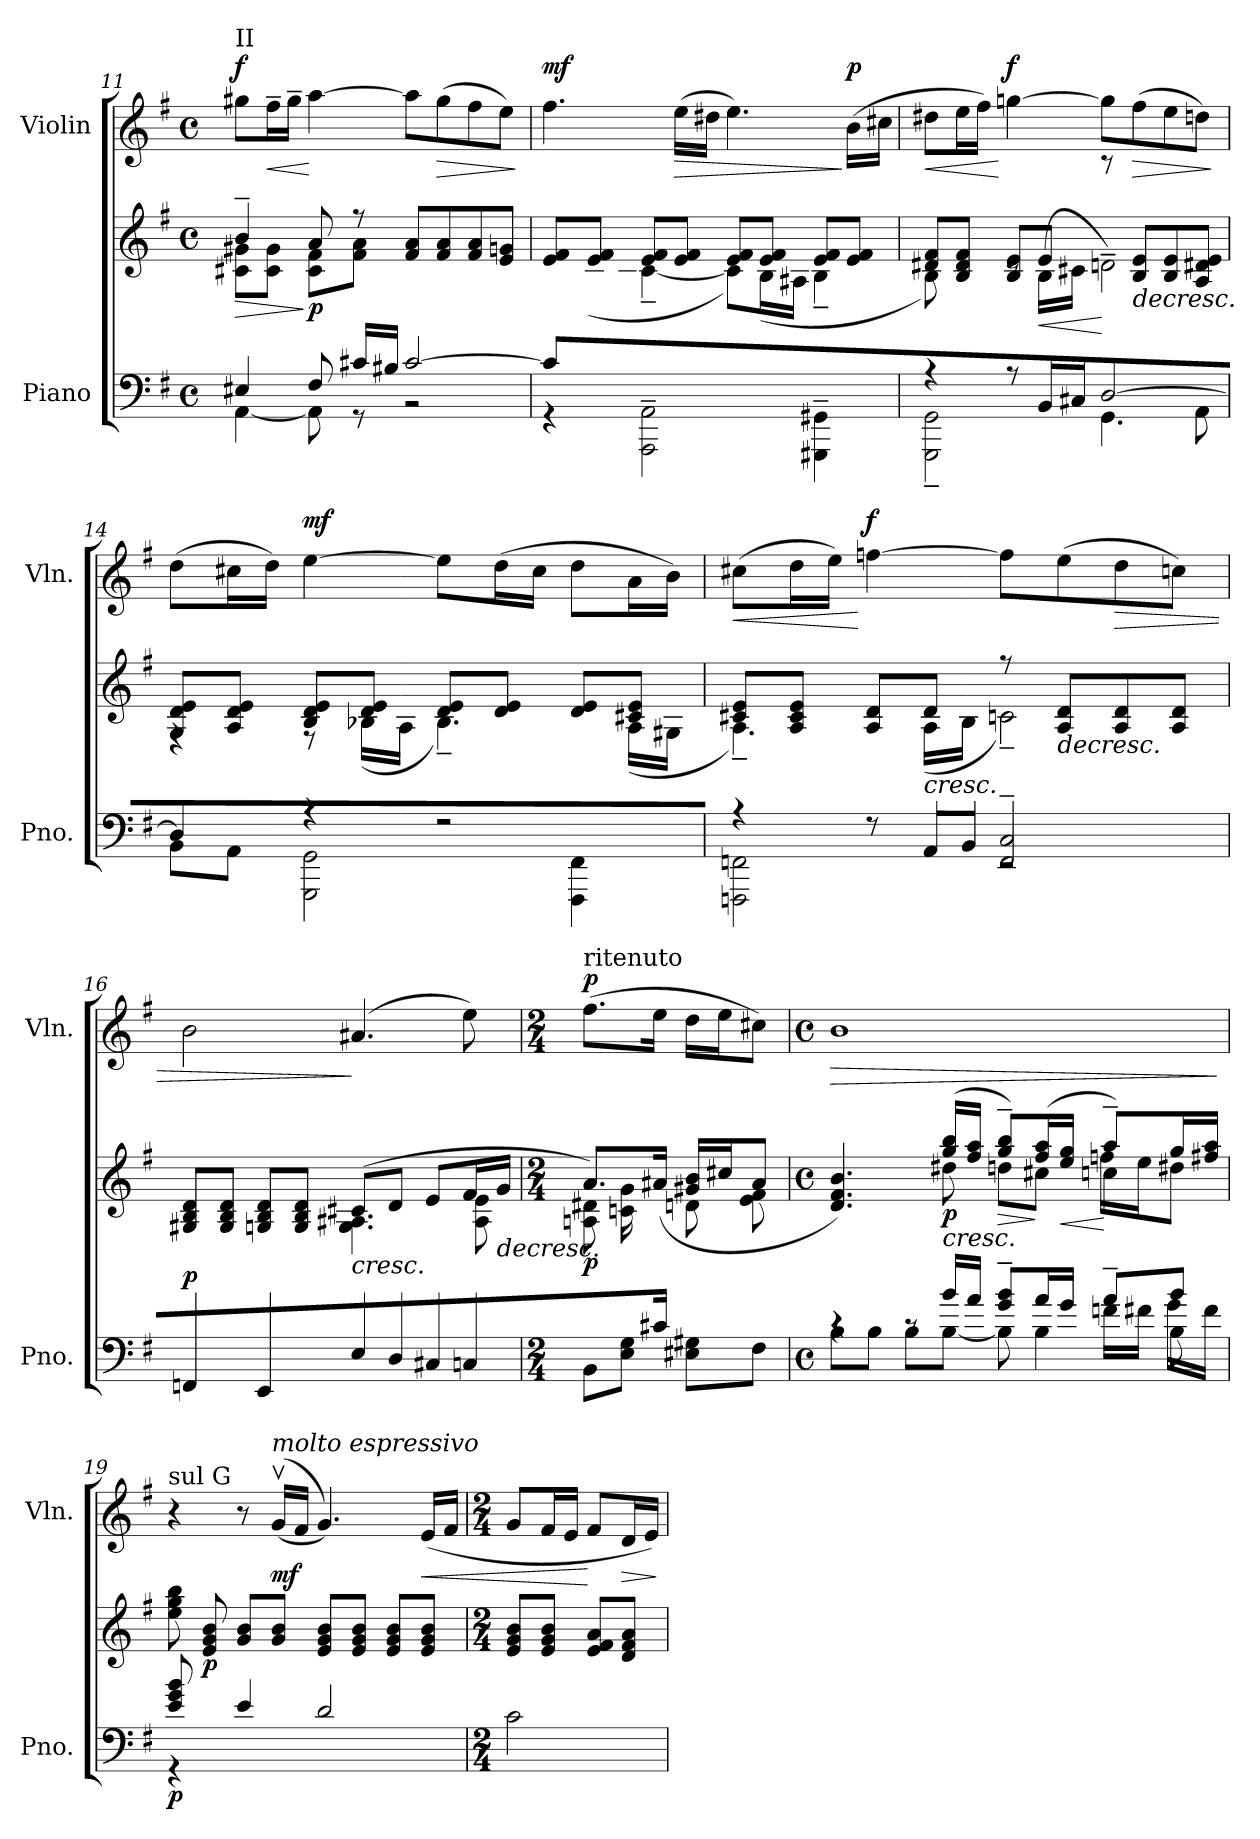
**kern	**kern	**dynam	**kern	**dynam
*part2	*part2	*part2	*part1	*part1
*staff3	*staff2	*staff2/3	*staff1	*staff1
*I"Piano	*	*	*I"Violin	*
*I'Pno.	*	*	*I'Vln.	*
!!LO:LB:g=z
*clefF4	*clefG2	*	*clefG2	*
*k[f#]	*k[f#]	*	*k[f#]	*
*M4/4	*M4/4	*	*M4/4	*
*met(c)	*met(c)	*	*met(c)	*
=11	=11	=11	=11	=11
*^	*	*	*	*
!	!	!	!	!LO:TX:a:t=II	!
!	!	!	!LO:HP:b	!	!LO:DY:a
*	*	*^	*	*	*
4E#X/	[4AA\	4b~/	8c#X\ 8g#X\L	>	8gg#X\L	f
!	!	!	!	!	!	!LO:HP:b
.	.	.	8c#\ 8g#\J	.	16ff#~\L	<
.	.	.	.	.	16gg#~\JJ	.
!	!	!	!	!LO:DY:n=1:b	!	!
8F#/	8AA\]	8a/	8c#\ 8f#\L	] p	[4aa\	[
16c#X/LL	8r	8r	8f#\ 8a\J	.	.	.
16B#X/JJ	.	.	.	.	.	.
[2c#/	2rBB	8f#/ 8a/L	2ryy	.	8aa\L]	.
!	!	!	!	!	!	!LO:HP:b
.	.	8f#/ 8a/	.	.	(8gg#\	>
.	.	8f#/ 8a/	.	.	8ff#\	.
.	.	8e/ 8gn/J	.	.	8ee\J)	.
*v	*v	*	*	*	*	*
*	*v	*v	*	*	*
.	.	.	.	]
=12	=12	=12	=12	=12
*^	*^	*	*	*
!	!	!	!	!	!	!LO:DY:a
8c#/L]	4r	8e/ 8f#/L	8ryy	.	4.ff#\	mf
2..ryy	.	8e/ 8f#/J	(16cn\L	.	.	.
.	.	.	16B\JJ	.	.	.
.	2AAA\~ 2AA\~	8e/ 8f#/L	[4c~\	.	.	.
!	!	!	!	!	!	!LO:HP:b
.	.	8e/ 8f#/J	.	.	(16ee\LL	>
.	.	.	.	.	16dd#X\JJ	.
.	.	8e/ 8f#/L	8c\L])	.	4.ee\)	.
.	.	8e/ 8f#/J	(16B\L	.	.	.
.	.	.	16A#X\JJ	.	.	.
.	4GGG#X\~ 4GG#X\~	8e/ 8f#/L	4B~\	.	.	.
!	!	!	!	!	!	!LO:DY:n=1:a
.	.	8e/ 8f#/J	.	.	(16b\LL	] p
.	.	.	.	.	16cc#X\JJ	.
=13	=13	=13	=13	=13	=13	=13
!	!	!	!	!	!	!LO:HP:b
4r	2GGG\~ 2GG\~	8B\)	8d#X/ 8f#/L	.	8dd#X\L	<
.	.	8rc	8B/ 8d#/ 8f#/J	.	16ee\L	.
.	.	.	.	.	16ff#\JJ)	.
!	!	!	!	!	!	!LO:DY:n=1:a
8r	.	8rc	8B/ 8e/L	.	[4ggn\	[ f
!	!	!	!	!LO:HP:b	!	!
16BB/LL	.	(16B\LL	8e/J	<	.	.
16C#X/JJ	.	16c#X\JJ	.	.	.	.
[2D/	4.GG\	2dn~\)	8rbbb	[	8gg\L]	.
!	!	!	!	!LO:HP:b	!	!LO:HP:b
.	.	.	8B/ 8e/L	>	(8ff#\	>
.	.	.	8B/ 8e/	.	8ee\	.
.	8AA\	.	8A/ 8d#X/ 8e/J	.	8ddn\J)	.
*v	*v	*	*	*	*	*
*	*v	*v	*	*	*
.	.	.	.	]
!!LO:LB:g=z
=14	=14	=14	=14	=14
*^	*^	*	*	*
4D/]	8BB\L	8G/ 8d/ 8e/L	4rF	.	(8dd\L	.
.	8AA\J	8A/ 8d/ 8e/J	.	.	16cc#X\L	.
.	.	.	.	.	16dd\JJ)	.
!	!	!	!	!	!	!LO:DY:a
4r	2GGG\ 2GG\	8B/ 8d/ 8e/L	8rF	.	[4ee\	mf
.	.	8d/ 8e/J	(16B-X\LL	.	.	.
.	.	.	16A\JJ	.	.	.
2r	.	8d/ 8e/L	4.B-~\)	.	8ee\L]	.
.	.	8d/ 8e/J	.	.	(16dd\L	.
.	.	.	.	.	16cc#\JJ	.
.	4FFF#\ 4FF#\	8d/ 8e/L	.	.	8dd\L	.
.	.	8c#X/ 8e/J	(16A\LL	.	16a\L	.
.	.	.	16G#X\JJ	.	16b\JJ)	.
=15	=15	=15	=15	=15	=15	=15
!	!	!	!	!	!	!LO:HP:b
4r	2FFFn\ 2FFn\	8c#X/ 8e/L	4.A~\)	.	(8cc#X\L	<
.	.	8A/ 8c#/ 8e/J	.	.	16dd\L	.
.	.	.	.	.	16ee\JJ)	.
!	!	!	!	!	!	!LO:DY:n=1:a
8r	.	8A/ 8d/L	.	.	[4ffn\	[ f
!	!	!	!	!LO:HP:b	!	!
16AA/LL	.	8d/J	(16A\LL	<	.	.
16BB/JJ	.	.	16B\JJ	.	.	.
2FF/~ 2C/~	2rEE	8rff	2cn~\)	.	8ff\L]	.
!	!	!	!	!LO:HP:n=1:b	!	!
.	.	8A/ 8d/L	.	] >	(8ee\	.
!	!	!	!	!	!	!LO:HP:b
.	.	8A/ 8d/	.	.	8dd\	>
.	.	8A/ 8d/J	.	.	8ccn\J)	.
*v	*v	*	*	*	*	*
*	*v	*v	*	*	*
.	.	[	.	.
=16	=16	=16	=16	=16
*	*^	*	*	*
!	!	!	!LO:DY:a=2	!	!
4FFn/	8G#X/ 8B/ 8d/L	2ryy	p	2b\	.
.	8G#/ 8B/ 8d/J	.	.	.	.
4EE/	8Gn/ 8B/ 8d/L	.	.	.	.
.	8G/ 8B/ 8d/J	.	.	.	.
!	!	!	!LO:HP:b	!	!
8E\L	(8c#X/L	4.G\ 4.A#X\	<	(4.a#X/	]
8D\J	8d/J	.	.	.	.
8C#X/L	8e/L	.	.	.	.
8Cn/J	16f#/L	8A#\ 8e\	.	8ee\)	.
!	!	!	!LO:HP:n=1:b	!	!
.	16g/JJ	.	] >	.	.
!!LO:PB:g=z
=17	=17	=17	=17	=17	=17
*M2/4	*M2/4	*	*	*M2/4	*
*^	*	*	*	*	*
!	!	!	!	!	!LO:TX:a:t=ritenuto	!
!	!	!	!	!LO:DY:b	!	!LO:DY:a
8.ryy	8BB\L	8.a/L)	8An\ 8d#X\L	p	(8.ff#\L	p
.	8E\ 8G\J	.	16cn\ 16g\L	[	.	.
16c#X/JJ	.	(16a#X/Jk	16ryy	.	16ee\Jk	.
4ryy	8E#X\ 8G#X\L	16g#X/ 16b/LL	8dn\L	.	16dd\LL	.
.	.	16cc#X/J	.	.	16ee\J	.
.	8F#\J	8a#/J	8e\ 8f#\J	.	8cc#X\J)	.
*v	*v	*	*	*	*	*
*	*v	*v	*	*	*
=18	=18	=18	=18	=18
*M4/4	*M4/4	*	*M4/4	*
*met(c)	*met(c)	*	*met(c)	*
*^	*^	*	*	*
*	*^	*	*^	*	*	*
!	!	!	!	!	!	!	!	!LO:HP:b
4rc	8B\L	2.ryy	4.d/ 4.f#/ 4.b/)	4.ryy	2.ryy	.	1b	>
.	8B\J	.	.	.	.	.	.	.
8rc	8B\L	.	.	.	.	.	.	.
!	!	!	!	!	!	!LO:HP:b	!	!
!	!	!	!	!	!	!LO:DY:n=1:b	!	!
16b/LL	[8B\J	.	(16gg/ 16bb/LL	8dd#X\	.	< p	.	.
16a/JJ	.	.	16ff#/ 16aa/JJ	.	.	.	.	.
!	!	!	!	!	!	!LO:HP:b	!	!
8g/~ 8b/~L	8B\]	.	8gg/~ 8bb/~L)	8ddn\L	.	>	.	.
16a/L	4B\	.	(16ff#/ 16aa/L	8cc#X\J	.	] ]	.	.
!	!	!	!	!	!	!LO:HP:b	!	!
16g/JJ	.	.	16ee/ 16gg/JJ	.	.	<	.	.
8a~/L	.	16fn\LL	8aa~/L)	4ccn\	16ffn\LL	[	.	.
.	.	16f#X\JJ	.	.	16ee\J	.	.	.
8b/J	8B\	16g\LL	16gg/L	.	8dd#X\J	[	.	.
.	.	16f#\JJ	16ff#X/ 16aa/JJ	.	.	.	.	.
*v	*v	*v	*	*	*	*	*	*
*	*v	*v	*v	*	*	*
.	.	.	.	]
=19	=19	=19	=19	=19
*^	*^	*	*	*
!	!	!	!	!	!LO:TX:a:t=sul G	!
!	!	!	!	!LO:DY:b=2	!	!
4rGG	8e/ 8g/ 8b/	8raa	8ee\ 8gg\ 8bb\	p	4r	.
!	!	!	!	!LO:DY:b	!	!
.	2..ryy	8e/ 8g/ 8b/	2..ryy	p	.	.
4e/	.	8g/ 8b/L	.	.	8r	.
!	!	!	!	!	!LO:TX:a:i:t=molto espressivo	!
!	!	!	!	!	!	!LO:DY:b
.	.	8g/ 8b/J	.	.	((16gv/LL	mf
.	.	.	.	.	16f#/JJ	.
2d/	.	8e/ 8g/ 8b/L	.	.	4.g/))	.
.	.	8e/ 8g/ 8b/J	.	.	.	.
.	.	8e/ 8g/ 8b/L	.	.	.	.
!	!	!	!	!	!	!LO:HP:b
.	.	8e/ 8g/ 8b/J	.	.	(16e/LL	<
.	.	.	.	.	16f#/JJ	.
*v	*v	*	*	*	*	*
*	*v	*v	*	*	*
=20	=20	=20	=20	=20
*M2/4	*M2/4	*	*M2/4	*
2c\	8e/ 8g/ 8b/L	.	8g/L	.
.	8e/ 8g/ 8b/J	.	16f#/L	.
.	.	.	16e/JJ	.
.	8e/ 8f#/ 8a/L	.	8f#/L	[
!	!	!	!	!LO:HP:b
.	8d/ 8f#/ 8a/J	.	16d/L	>
.	.	.	16e/JJ)	.
.	.	.	.	]
=	=	=	=	=
*-	*-	*-	*-	*-
